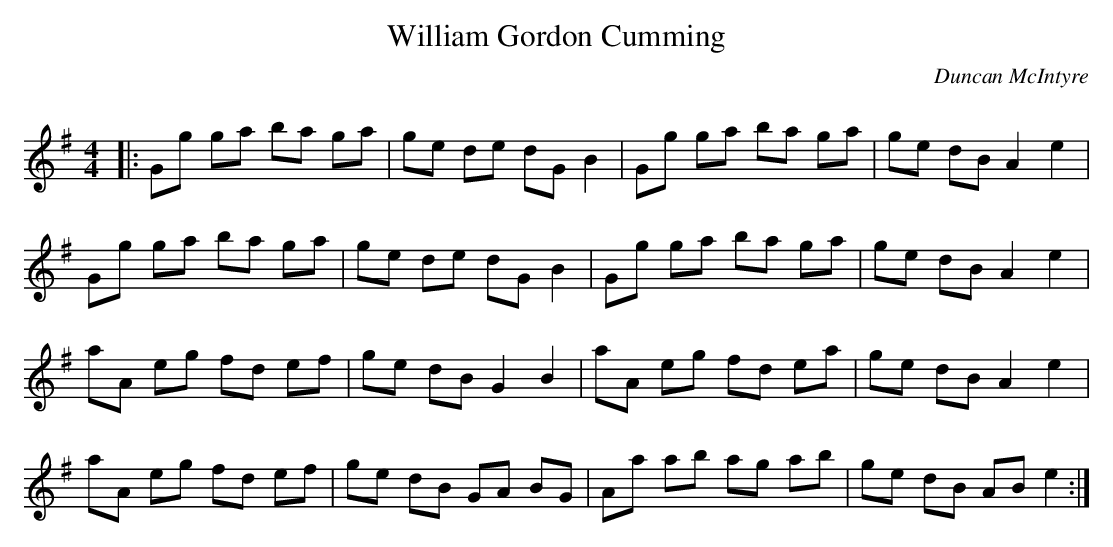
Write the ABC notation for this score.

X:1
T: William Gordon Cumming
C:Duncan McIntyre
Q: 232
K:G
M:4/4
L:1/8
|:Gg ga ba ga|ge de dG B2|Gg ga ba ga|ge dB A2 e2|
Gg ga ba ga|ge de dG B2|Gg ga ba ga|ge dB A2 e2|
aA eg fd ef|ge dB G2 B2|aA eg fd ea|ge dB A2 e2|
aA eg fd ef|ge dB GA BG|Aa ab ag ab|ge dB AB e2:|
